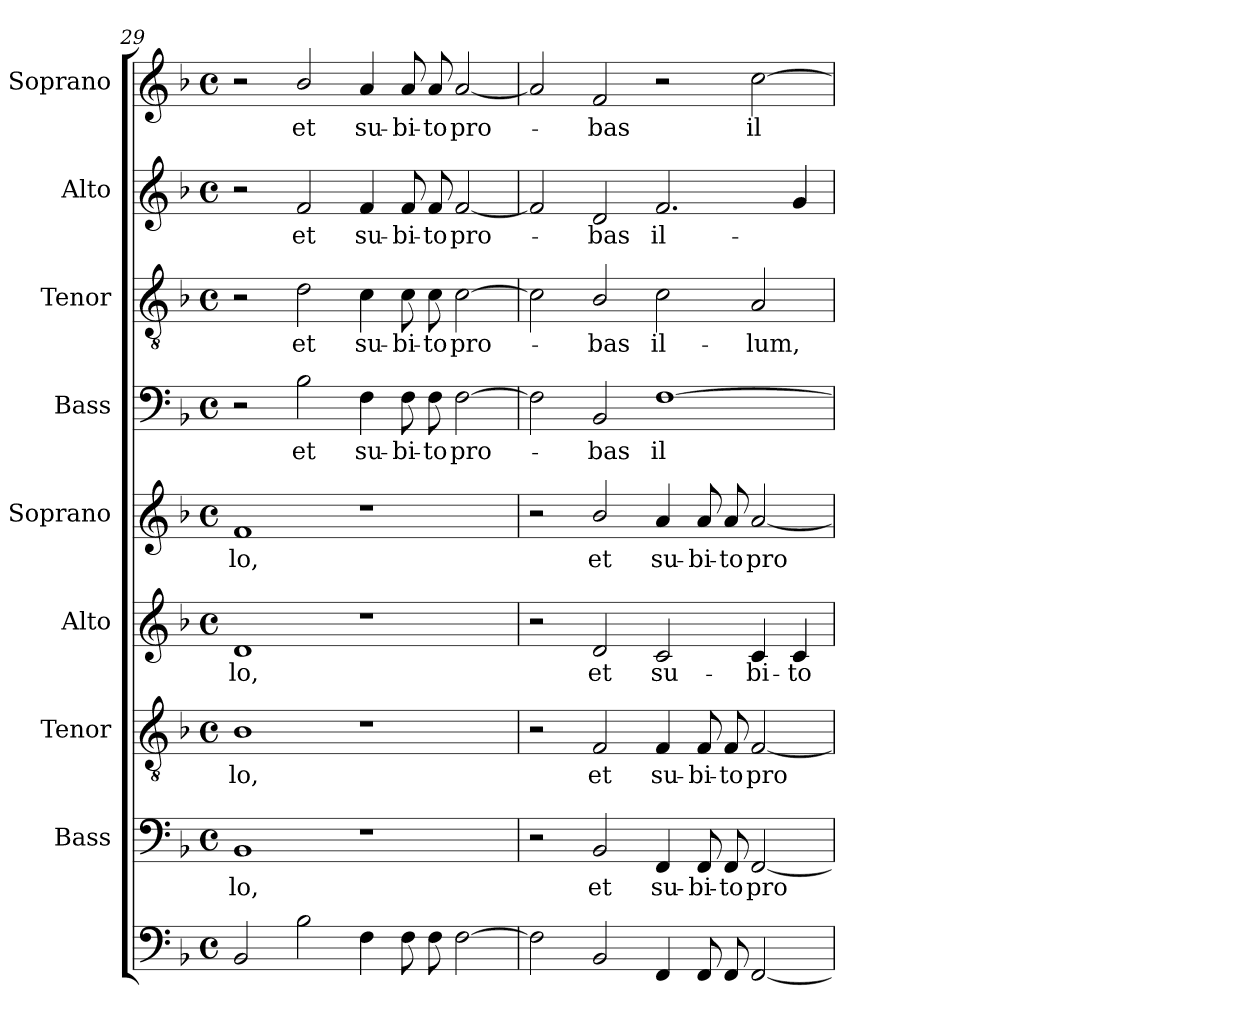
**kern	**kern	**text	**kern	**text	**kern	**text	**kern	**text	**kern	**text	**kern	**text	**kern	**text	**kern	**text
*part9	*part8	*part8	*part7	*part7	*part6	*part6	*part5	*part5	*part4	*part4	*part3	*part3	*part2	*part2	*part1	*part1
*staff9	*staff8	*staff8	*staff7	*staff7	*staff6	*staff6	*staff5	*staff5	*staff4	*staff4	*staff3	*staff3	*staff2	*staff2	*staff1	*staff1
*I""Violón y contrabajo"	*I"Bass	*	*I"Tenor	*	*I"Alto	*	*I"Soprano	*	*I"Bass	*	*I"Tenor	*	*I"Alto	*	*I"Soprano	*
*I'Cont.	*I'B.	*	*I'T.	*	*I'A.	*	*I'S.	*	*I'B.	*	*I'T.	*	*I'A.	*	*I'S.	*
!!LO:PB:g=z
*clefF4	*clefF4	*	*clefGv2	*	*clefG2	*	*clefG2	*	*clefF4	*	*clefGv2	*	*clefG2	*	*clefG2	*
*	*	*	*ITrd7c12	*	*	*	*	*	*	*	*ITrd7c12	*	*	*	*	*
*k[b-]	*k[b-]	*	*k[b-]	*	*k[b-]	*	*k[b-]	*	*k[b-]	*	*k[b-]	*	*k[b-]	*	*k[b-]	*
*F:	*F:	*	*F:	*	*F:	*	*F:	*	*F:	*	*F:	*	*F:	*	*F:	*
*M4/4	*M4/4	*	*M4/4	*	*M4/4	*	*M4/4	*	*M4/4	*	*M4/4	*	*M4/4	*	*M4/4	*
*met(c)	*met(c)	*	*met(c)	*	*met(c)	*	*met(c)	*	*met(c)	*	*met(c)	*	*met(c)	*	*met(c)	*
=29	=29	=29	=29	=29	=29	=29	=29	=29	=29	=29	=29	=29	=29	=29	=29	=29
!	!	!LO:LY:b:color=#000000	!	!	!	!	!	!	!	!	!	!	!	!	!	!
!	!	!	!	!LO:LY:b:color=#000000	!	!	!	!	!	!	!	!	!	!	!	!
!	!	!	!	!	!	!LO:LY:b:color=#000000	!	!	!	!	!	!	!	!	!	!
!	!	!	!	!	!	!	!	!LO:LY:b:color=#000000	!	!	!	!	!	!	!	!
2BB-i/	1BB-i	-lo,	1BB-i	-lo,	1di	-lo,	1fi	-lo,	2r	.	2r	.	2r	.	2r	.
!	!	!	!	!	!	!	!	!	!	!LO:LY:b:color=#000000	!	!	!	!	!	!
!	!	!	!	!	!	!	!	!	!	!	!	!LO:LY:b:color=#000000	!	!	!	!
!	!	!	!	!	!	!	!	!	!	!	!	!	!	!LO:LY:b:color=#000000	!	!
!	!	!	!	!	!	!	!	!	!	!	!	!	!	!	!	!LO:LY:b:color=#000000
2B-i\	.	.	.	.	.	.	.	.	2B-i\	et	2Di\	et	2fi/	et	2b-i/	et
!	!	!	!	!	!	!	!	!	!	!LO:LY:b:color=#000000	!	!	!	!	!	!
!	!	!	!	!	!	!	!	!	!	!	!	!LO:LY:b:color=#000000	!	!	!	!
!	!	!	!	!	!	!	!	!	!	!	!	!	!	!LO:LY:b:color=#000000	!	!
!	!	!	!	!	!	!	!	!	!	!	!	!	!	!	!	!LO:LY:b:color=#000000
4Fi\	1r	.	1r	.	1r	.	1r	.	4Fi\	su-	4Ci\	su-	4fi/	su-	4ai/	su-
!	!	!	!	!	!	!	!	!	!	!LO:LY:b:color=#000000	!	!	!	!	!	!
!	!	!	!	!	!	!	!	!	!	!	!	!LO:LY:b:color=#000000	!	!	!	!
!	!	!	!	!	!	!	!	!	!	!	!	!	!	!LO:LY:b:color=#000000	!	!
!	!	!	!	!	!	!	!	!	!	!	!	!	!	!	!	!LO:LY:b:color=#000000
8Fi\	.	.	.	.	.	.	.	.	8Fi\	-bi-	8Ci\	-bi-	8fi/	-bi-	8ai/	-bi-
!	!	!	!	!	!	!	!	!	!	!LO:LY:b:color=#000000	!	!	!	!	!	!
!	!	!	!	!	!	!	!	!	!	!	!	!LO:LY:b:color=#000000	!	!	!	!
!	!	!	!	!	!	!	!	!	!	!	!	!	!	!LO:LY:b:color=#000000	!	!
!	!	!	!	!	!	!	!	!	!	!	!	!	!	!	!	!LO:LY:b:color=#000000
8Fi\	.	.	.	.	.	.	.	.	8Fi\	-to	8Ci\	-to	8fi/	-to	8ai/	-to
!	!	!	!	!	!	!	!	!	!	!LO:LY:b:color=#000000	!	!	!	!	!	!
!	!	!	!	!	!	!	!	!	!	!	!	!LO:LY:b:color=#000000	!	!	!	!
!	!	!	!	!	!	!	!	!	!	!	!	!	!	!LO:LY:b:color=#000000	!	!
!	!	!	!	!	!	!	!	!	!	!	!	!	!	!	!	!LO:LY:b:color=#000000
[2Fi\	.	.	.	.	.	.	.	.	[2Fi\	pro-	[2Ci\	pro-	[2fi/	pro-	[2ai/	pro-
=30	=30	=30	=30	=30	=30	=30	=30	=30	=30	=30	=30	=30	=30	=30	=30	=30
2Fi\]	2r	.	2r	.	2r	.	2r	.	2Fi\]	.	2Ci\]	.	2fi/]	.	2ai/]	.
!	!	!LO:LY:b:color=#000000	!	!	!	!	!	!	!	!	!	!	!	!	!	!
!	!	!	!	!LO:LY:b:color=#000000	!	!	!	!	!	!	!	!	!	!	!	!
!	!	!	!	!	!	!LO:LY:b:color=#000000	!	!	!	!	!	!	!	!	!	!
!	!	!	!	!	!	!	!	!LO:LY:b:color=#000000	!	!	!	!	!	!	!	!
!	!	!	!	!	!	!	!	!	!	!LO:LY:b:color=#000000	!	!	!	!	!	!
!	!	!	!	!	!	!	!	!	!	!	!	!LO:LY:b:color=#000000	!	!	!	!
!	!	!	!	!	!	!	!	!	!	!	!	!	!	!LO:LY:b:color=#000000	!	!
!	!	!	!	!	!	!	!	!	!	!	!	!	!	!	!	!LO:LY:b:color=#000000
2BB-i/	2BB-i/	et	2FFi/	et	2di/	et	2b-i/	et	2BB-i/	-bas	2BB-i/	-bas	2di/	-bas	2fi/	-bas
!	!	!LO:LY:b:color=#000000	!	!	!	!	!	!	!	!	!	!	!	!	!	!
!	!	!	!	!LO:LY:b:color=#000000	!	!	!	!	!	!	!	!	!	!	!	!
!	!	!	!	!	!	!LO:LY:b:color=#000000	!	!	!	!	!	!	!	!	!	!
!	!	!	!	!	!	!	!	!LO:LY:b:color=#000000	!	!	!	!	!	!	!	!
!	!	!	!	!	!	!	!	!	!	!LO:LY:b:color=#000000	!	!	!	!	!	!
!	!	!	!	!	!	!	!	!	!	!	!	!LO:LY:b:color=#000000	!	!	!	!
!	!	!	!	!	!	!	!	!	!	!	!	!	!	!LO:LY:b:color=#000000	!	!
4FFi/	4FFi/	su-	4FFi/	su-	2ci/	su-	4ai/	su-	[1Fi	il-	2Ci\	il-	2.fi/	il-	2r	.
!	!	!LO:LY:b:color=#000000	!	!	!	!	!	!	!	!	!	!	!	!	!	!
!	!	!	!	!LO:LY:b:color=#000000	!	!	!	!	!	!	!	!	!	!	!	!
!	!	!	!	!	!	!	!	!LO:LY:b:color=#000000	!	!	!	!	!	!	!	!
8FFi/	8FFi/	-bi-	8FFi/	-bi-	.	.	8ai/	-bi-	.	.	.	.	.	.	.	.
!	!	!LO:LY:b:color=#000000	!	!	!	!	!	!	!	!	!	!	!	!	!	!
!	!	!	!	!LO:LY:b:color=#000000	!	!	!	!	!	!	!	!	!	!	!	!
!	!	!	!	!	!	!	!	!LO:LY:b:color=#000000	!	!	!	!	!	!	!	!
8FFi/	8FFi/	-to	8FFi/	-to	.	.	8ai/	-to	.	.	.	.	.	.	.	.
!	!	!LO:LY:b:color=#000000	!	!	!	!	!	!	!	!	!	!	!	!	!	!
!	!	!	!	!LO:LY:b:color=#000000	!	!	!	!	!	!	!	!	!	!	!	!
!	!	!	!	!	!	!LO:LY:b:color=#000000	!	!	!	!	!	!	!	!	!	!
!	!	!	!	!	!	!	!	!LO:LY:b:color=#000000	!	!	!	!	!	!	!	!
!	!	!	!	!	!	!	!	!	!	!	!	!LO:LY:b:color=#000000	!	!	!	!
!	!	!	!	!	!	!	!	!	!	!	!	!	!	!	!	!LO:LY:b:color=#000000
[2FFi/	[2FFi/	pro-	[2FFi/	pro-	4ci/	-bi-	[2ai/	pro-	.	.	2AAi/	-lum,	.	.	[2cci\	il-
!	!	!	!	!	!	!LO:LY:b:color=#000000	!	!	!	!	!	!	!	!	!	!
.	.	.	.	.	4ci/	-to	.	.	.	.	.	.	4gi/	.	.	.
=	=	=	=	=	=	=	=	=	=	=	=	=	=	=	=	=
*-	*-	*-	*-	*-	*-	*-	*-	*-	*-	*-	*-	*-	*-	*-	*-	*-
